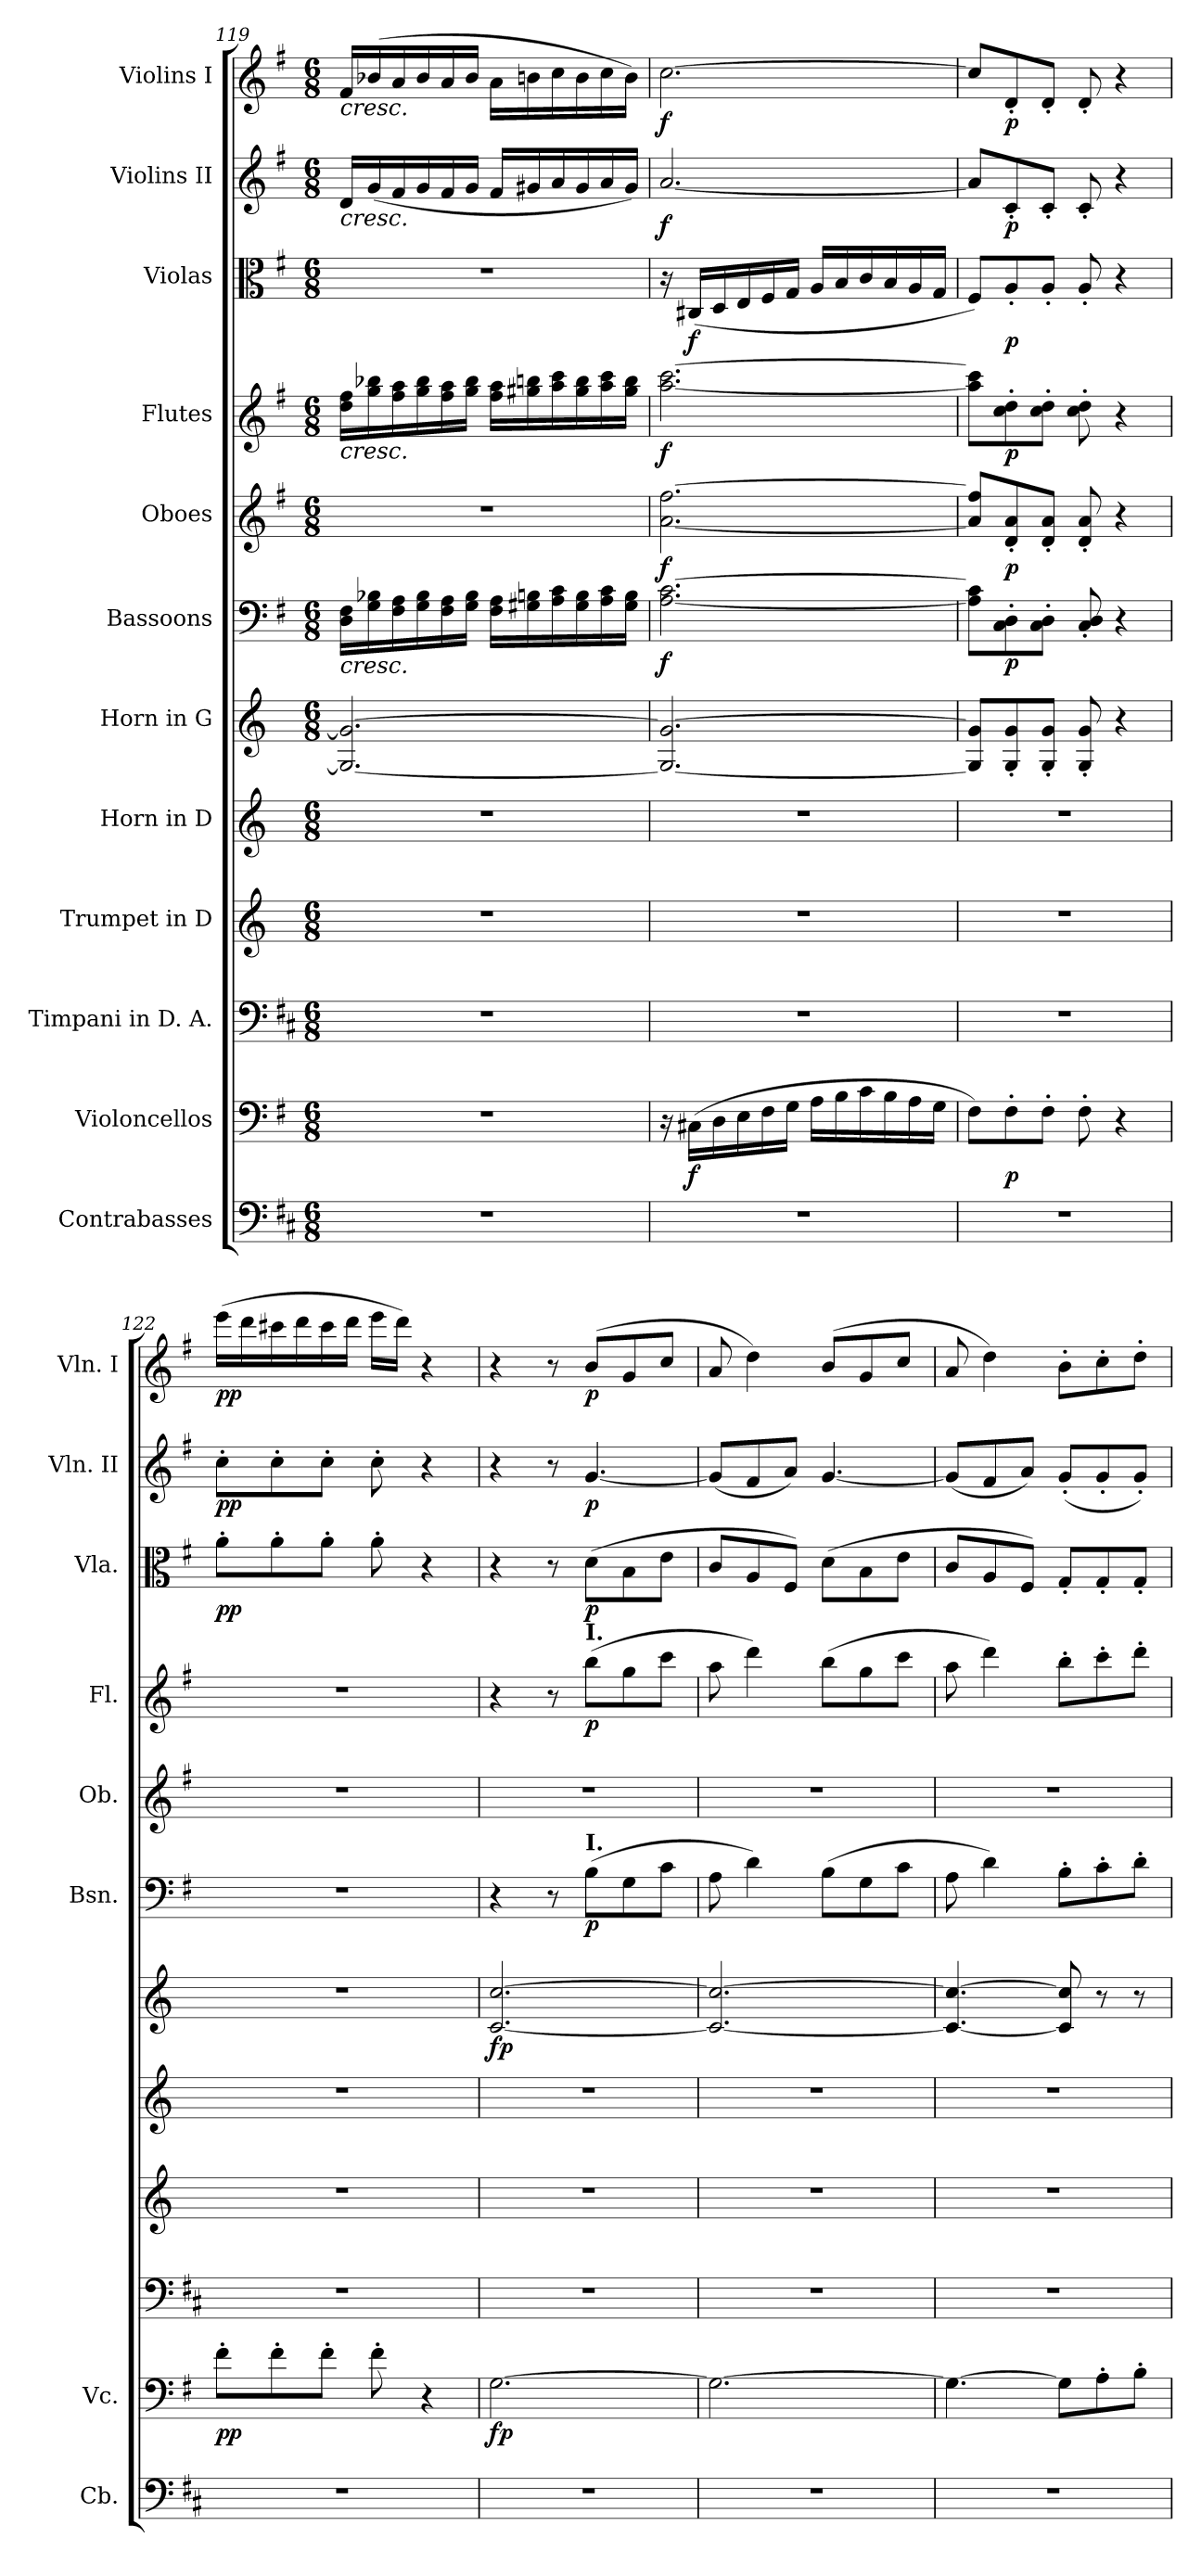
**kern	**kern	**dynam	**kern	**kern	**kern	**kern	**dynam	**kern	**dynam	**kern	**dynam	**kern	**dynam	**kern	**dynam	**kern	**dynam	**kern	**dynam
*part12	*part11	*part11	*part10	*part9	*part8	*part7	*part7	*part6	*part6	*part5	*part5	*part4	*part4	*part3	*part3	*part2	*part2	*part1	*part1
*staff12	*staff11	*staff11	*staff10	*staff9	*staff8	*staff7	*staff7	*staff6	*staff6	*staff5	*staff5	*staff4	*staff4	*staff3	*staff3	*staff2	*staff2	*staff1	*staff1
*I"Contrabasses	*I"Violoncellos	*	*I"Timpani in D. A.	*I"Trumpet in D	*I"Horn in D	*I"Horn in G	*	*I"Bassoons	*	*I"Oboes	*	*I"Flutes	*	*I"Violas	*	*I"Violins II	*	*I"Violins I	*
*I'Cb.	*I'Vc.	*	*	*	*	*	*	*I'Bsn.	*	*I'Ob.	*	*I'Fl.	*	*I'Vla.	*	*I'Vln. II	*	*I'Vln. I	*
!!LO:PB:g=z
*clefF4	*clefF4	*	*clefF4	*clefG2	*clefG2	*clefG2	*	*clefF4	*	*clefG2	*	*clefG2	*	*clefC3	*	*clefG2	*	*clefG2	*
*ITrd7c12	*	*	*	*ITrd-1c-2	*ITrd6c10	*ITrd3c5	*	*	*	*	*	*	*	*	*	*	*	*	*
*k[f#c#]	*k[f#]	*	*k[f#c#]	*k[f#c#]	*k[f#c#]	*k[f#]	*	*k[f#]	*	*k[f#]	*	*k[f#]	*	*k[f#]	*	*k[f#]	*	*k[f#]	*
*M6/8	*M6/8	*	*M6/8	*M6/8	*M6/8	*M6/8	*	*M6/8	*	*M6/8	*	*M6/8	*	*M6/8	*	*M6/8	*	*M6/8	*
=119	=119	=119	=119	=119	=119	=119	=119	=119	=119	=119	=119	=119	=119	=119	=119	=119	=119	=119	=119
!	!	!	!	!	!	!	!	!	!	!	!	!	!	!	!	!	!	!LO:TX:b:i:t=cresc.	!
!	!	!	!	!	!	!	!	!	!	!	!	!	!	!	!	!LO:TX:b:i:t=cresc.	!	!	!
!	!	!	!	!	!	!	!	!	!	!	!	!LO:TX:b:i:t=cresc.	!	!	!	!	!	!	!
!	!	!	!	!	!	!	!	!LO:TX:b:i:t=cresc.	!	!	!	!	!	!	!	!	!	!	!
2.r	2.r	.	2.r	2.r	2.r	2.D/_ 2.d/_	.	16D\ 16F#\LL	.	2.r	.	16dd\ 16ff#\LL	.	2.r	.	16d/LL	.	16f#/LL	.
.	.	.	.	.	.	.	.	16G\ 16B-X\	.	.	.	16gg\ 16bb-X\	.	.	.	(<16g/	.	(>16b-X/	.
.	.	.	.	.	.	.	.	16F#\ 16A\	.	.	.	16ff#\ 16aa\	.	.	.	16f#/	.	16a/	.
.	.	.	.	.	.	.	.	16G\ 16B-\	.	.	.	16gg\ 16bb-\	.	.	.	16g/	.	16b-/	.
.	.	.	.	.	.	.	.	16F#\ 16A\	.	.	.	16ff#\ 16aa\	.	.	.	16f#/	.	16a/	.
.	.	.	.	.	.	.	.	16G\ 16B-\JJ	.	.	.	16gg\ 16bb-\JJ	.	.	.	16g/JJ	.	16b-/JJ	.
.	.	.	.	.	.	.	.	16F#\ 16A\LL	.	.	.	16ff#\ 16aa\LL	.	.	.	16f#/LL	.	16a\LL	.
.	.	.	.	.	.	.	.	16G#X\ 16Bn\	.	.	.	16gg#X\ 16bbn\	.	.	.	16g#X/	.	16bn\	.
.	.	.	.	.	.	.	.	16A\ 16c\	.	.	.	16aa\ 16ccc\	.	.	.	16a/	.	16cc\	.
.	.	.	.	.	.	.	.	16G#\ 16B\	.	.	.	16gg#\ 16bb\	.	.	.	16g#/	.	16b\	.
.	.	.	.	.	.	.	.	16A\ 16c\	.	.	.	16aa\ 16ccc\	.	.	.	16a/	.	16cc\	.
.	.	.	.	.	.	.	.	16G#\ 16B\JJ	.	.	.	16gg#\ 16bb\JJ	.	.	.	16g#/JJ)	.	16b\JJ)	.
=120	=120	=120	=120	=120	=120	=120	=120	=120	=120	=120	=120	=120	=120	=120	=120	=120	=120	=120	=120
!	!	!	!	!	!	!	!	!	!LO:DY:b	!	!LO:DY:b	!	!LO:DY:b	!	!	!	!LO:DY:b	!	!LO:DY:b
2.r	16r	.	2.r	2.r	2.r	2.D/_ 2.d/_	.	[2.A\ [2.c\	f	[2.a\ [2.ff#\	f	[2.aa\ [2.ccc\	f	16r	.	[2.a/	f	[2.cc\	f
!	!	!LO:DY:b	!	!	!	!	!	!	!	!	!	!	!	!	!LO:DY:b	!	!	!	!
.	(>16C#X\LL	f	.	.	.	.	.	.	.	.	.	.	.	(<16C#X/LL	f	.	.	.	.
.	16D\	.	.	.	.	.	.	.	.	.	.	.	.	16D/	.	.	.	.	.
.	16E\	.	.	.	.	.	.	.	.	.	.	.	.	16E/	.	.	.	.	.
.	16F#\	.	.	.	.	.	.	.	.	.	.	.	.	16F#/	.	.	.	.	.
.	16G\JJ	.	.	.	.	.	.	.	.	.	.	.	.	16G/JJ	.	.	.	.	.
.	16A\LL	.	.	.	.	.	.	.	.	.	.	.	.	16A/LL	.	.	.	.	.
.	16B\	.	.	.	.	.	.	.	.	.	.	.	.	16B/	.	.	.	.	.
.	16c\	.	.	.	.	.	.	.	.	.	.	.	.	16c/	.	.	.	.	.
.	16B\	.	.	.	.	.	.	.	.	.	.	.	.	16B/	.	.	.	.	.
.	16A\	.	.	.	.	.	.	.	.	.	.	.	.	16A/	.	.	.	.	.
.	16G\JJ	.	.	.	.	.	.	.	.	.	.	.	.	16G/JJ	.	.	.	.	.
=121	=121	=121	=121	=121	=121	=121	=121	=121	=121	=121	=121	=121	=121	=121	=121	=121	=121	=121	=121
2.r	8F#\L)	.	2.r	2.r	2.r	8D/] 8d/]L	.	8A\] 8c\]L	.	8a/] 8ff#/]L	.	8aa\] 8ccc\]L	.	8F#/L)	.	8a/L]	.	8cc/L]	.
!	!	!LO:DY:b	!	!	!	!	!	!	!LO:DY:b	!	!LO:DY:b	!	!LO:DY:b	!	!LO:DY:b	!	!LO:DY:b	!	!LO:DY:b
.	8F#'\	p	.	.	.	8D/' 8d/'	.	8C\' 8D\'	p	8d/' 8a/'	p	8cc\' 8dd\'	p	8A'/	p	8c'/	p	8d'/	p
.	8F#'\J	.	.	.	.	8D/' 8d/'J	.	8C\' 8D\'J	.	8d/' 8a/'J	.	8cc\' 8dd\'J	.	8A'/J	.	8c'/J	.	8d'/J	.
.	8F#'\	.	.	.	.	8D/' 8d/'	.	8C/' 8D/'	.	8d/' 8a/'	.	8cc\' 8dd\'	.	8A'/	.	8c'/	.	8d'/	.
.	4r	.	.	.	.	4r	.	4r	.	4r	.	4r	.	4r	.	4r	.	4r	.
!!LO:PB:g=z
=122	=122	=122	=122	=122	=122	=122	=122	=122	=122	=122	=122	=122	=122	=122	=122	=122	=122	=122	=122
!	!	!LO:DY:b	!	!	!	!	!	!	!	!	!	!	!	!	!LO:DY:b	!	!LO:DY:b	!	!LO:DY:b
2.r	8f#'\L	pp	2.r	2.r	2.r	2.r	.	2.r	.	2.r	.	2.r	.	8a'\L	pp	8cc'\L	pp	(>16eee\LL	pp
.	.	.	.	.	.	.	.	.	.	.	.	.	.	.	.	.	.	16ddd\	.
.	8f#'\	.	.	.	.	.	.	.	.	.	.	.	.	8a'\	.	8cc'\	.	16ccc#X\	.
.	.	.	.	.	.	.	.	.	.	.	.	.	.	.	.	.	.	16ddd\	.
.	8f#'\J	.	.	.	.	.	.	.	.	.	.	.	.	8a'\J	.	8cc'\J	.	16ccc#\	.
.	.	.	.	.	.	.	.	.	.	.	.	.	.	.	.	.	.	16ddd\JJ	.
.	8f#'\	.	.	.	.	.	.	.	.	.	.	.	.	8a'\	.	8cc'\	.	16eee\LL	.
.	.	.	.	.	.	.	.	.	.	.	.	.	.	.	.	.	.	16ddd\JJ)	.
.	4r	.	.	.	.	.	.	.	.	.	.	.	.	4r	.	4r	.	4r	.
=123	=123	=123	=123	=123	=123	=123	=123	=123	=123	=123	=123	=123	=123	=123	=123	=123	=123	=123	=123
!	!	!LO:DY:b	!	!	!	!	!LO:DY:b	!	!	!	!	!	!	!	!	!	!	!	!
2.r	[2.G\	fp	2.r	2.r	2.r	[2.G/ [2.g/	fp	4r	.	2.r	.	4r	.	4r	.	4r	.	4r	.
.	.	.	.	.	.	.	.	8r	.	.	.	8r	.	8r	.	8r	.	8r	.
!	!	!	!	!	!	!	!	!	!	!	!	!LO:TX:a:B:t=I.	!	!	!	!	!	!	!
!	!	!	!	!	!	!	!	!LO:TX:a:B:t=I.	!	!	!	!	!	!	!	!	!	!	!
!	!	!	!	!	!	!	!	!	!LO:DY:b	!	!	!	!LO:DY:b	!	!LO:DY:b	!	!LO:DY:b	!	!LO:DY:b
.	.	.	.	.	.	.	.	(>8B\L	p	.	.	(>8bb\L	p	(>8d\L	p	[4.g/	p	(<8b/L	p
.	.	.	.	.	.	.	.	8G\	.	.	.	8gg\	.	8B\	.	.	.	8g/	.
.	.	.	.	.	.	.	.	8c\J	.	.	.	8ccc\J	.	8e\J	.	.	.	8cc/J	.
=124	=124	=124	=124	=124	=124	=124	=124	=124	=124	=124	=124	=124	=124	=124	=124	=124	=124	=124	=124
2.r	2.G\_	.	2.r	2.r	2.r	2.G/_ 2.g/_	.	8A\	.	2.r	.	8aa\	.	8c/L	.	(<8g/L]	.	8a/	.
.	.	.	.	.	.	.	.	4d\)	.	.	.	4ddd\)	.	8A/	.	8f#/	.	4dd\)	.
.	.	.	.	.	.	.	.	.	.	.	.	.	.	8F#/J)	.	8a/J)	.	.	.
.	.	.	.	.	.	.	.	(>8B\L	.	.	.	(>8bb\L	.	(>8d\L	.	[4.g/	.	(<8b/L	.
.	.	.	.	.	.	.	.	8G\	.	.	.	8gg\	.	8B\	.	.	.	8g/	.
.	.	.	.	.	.	.	.	8c\J	.	.	.	8ccc\J	.	8e\J	.	.	.	8cc/J	.
=125	=125	=125	=125	=125	=125	=125	=125	=125	=125	=125	=125	=125	=125	=125	=125	=125	=125	=125	=125
2.r	4.G\_	.	2.r	2.r	2.r	4.G/_ 4.g/_	.	8A\	.	2.r	.	8aa\	.	8c/L	.	(<8g/L]	.	8a/	.
.	.	.	.	.	.	.	.	4d\)	.	.	.	4ddd\)	.	8A/	.	8f#/	.	4dd\)	.
.	.	.	.	.	.	.	.	.	.	.	.	.	.	8F#/J)	.	8a/J)	.	.	.
.	8G\L]	.	.	.	.	8G/] 8g/]	.	8B'\L	.	.	.	8bb'\L	.	8G'/L	.	(<8g'/L	.	8b'\L	.
.	8A'\	.	.	.	.	8r	.	8c'\	.	.	.	8ccc'\	.	8G'/	.	8g'/	.	8cc'\	.
.	8B'\J	.	.	.	.	8r	.	8d'\J	.	.	.	8ddd'\J	.	8G'/J	.	8g'/J)	.	8dd'\J	.
=	=	=	=	=	=	=	=	=	=	=	=	=	=	=	=	=	=	=	=
*-	*-	*-	*-	*-	*-	*-	*-	*-	*-	*-	*-	*-	*-	*-	*-	*-	*-	*-	*-
